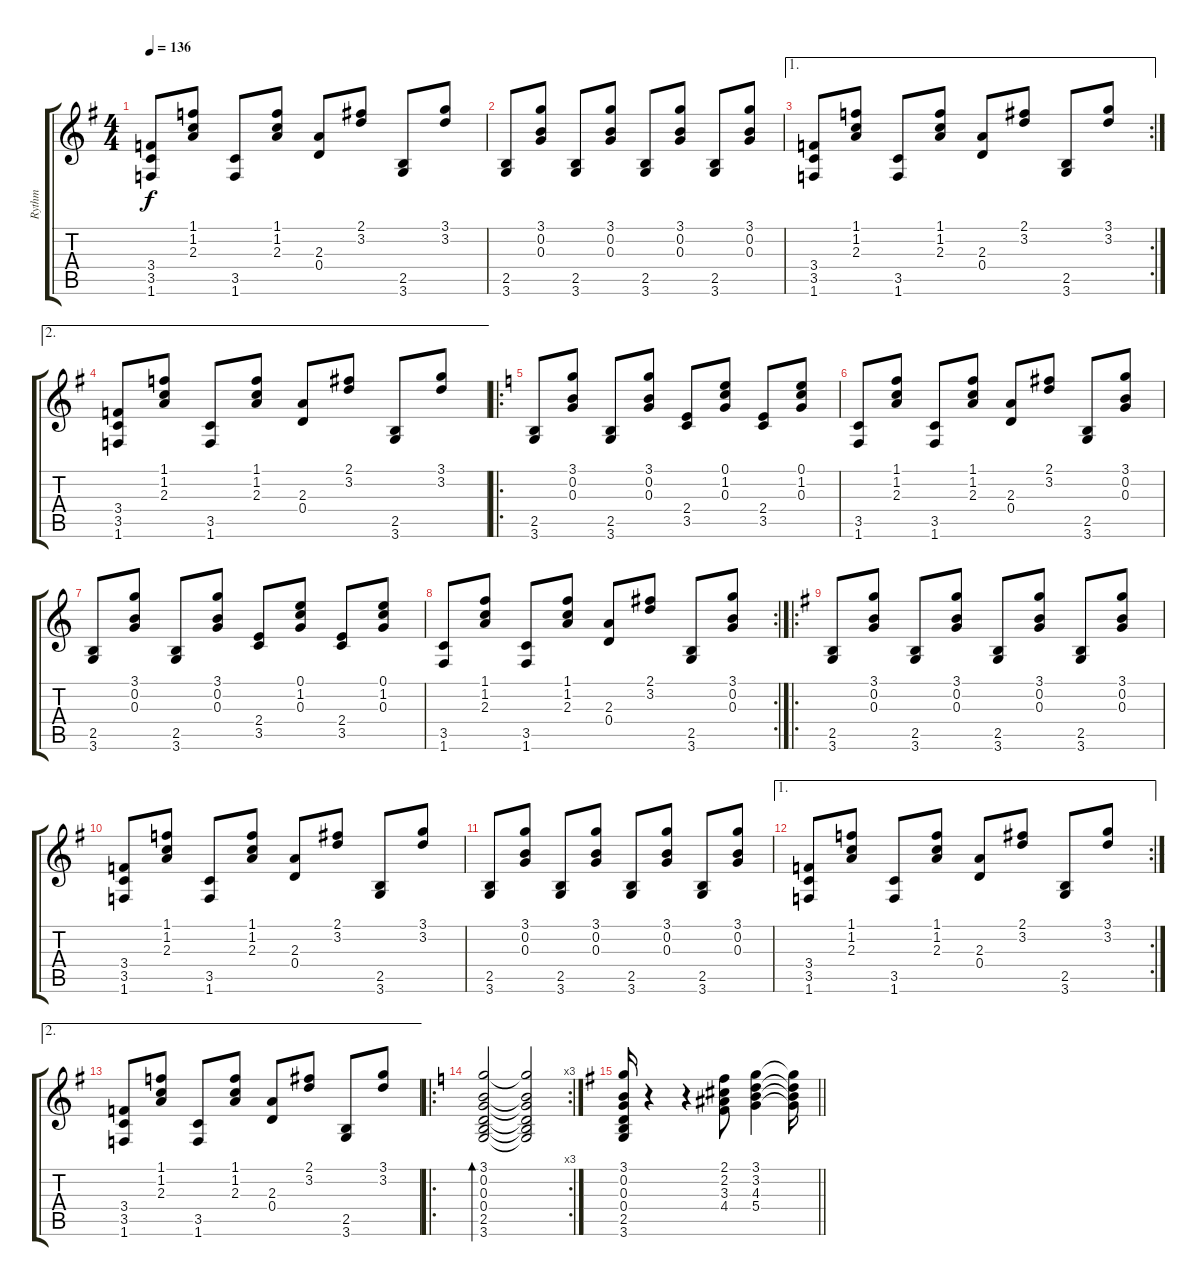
\track ("Rythm" "Rythm") {instrument acousticguitarnylon}
\staff {score tabs}
\tuning (E4 B3 G3 D3 A2 E2) {hide}
\ts (4 4)
\tempo 136
\clef g2
\ks g
(3.4 3.5 1.6).8{dy f} (1.1 1.2 2.3).8 (3.5 1.6).8 (1.1 1.2 2.3).8 (2.3 0.4).8 (2.1 3.2).8 (2.5 3.6).8 (3.1 3.2).8 |
(2.5 3.6).8 (3.1 0.2 0.3).8 (2.5 3.6).8 (3.1 0.2 0.3).8 (2.5 3.6).8 (3.1 0.2 0.3).8 (2.5 3.6).8 (3.1 0.2 0.3).8 |
\ae 1
\rc 2
(3.4 3.5 1.6).8 (1.1 1.2 2.3).8 (3.5 1.6).8 (1.1 1.2 2.3).8 (2.3 0.4).8 (2.1 3.2).8 (2.5 3.6).8 (3.1 3.2).8 |
\ae 2
(3.4 3.5 1.6).8 (1.1 1.2 2.3).8 (3.5 1.6).8 (1.1 1.2 2.3).8 (2.3 0.4).8 (2.1 3.2).8 (2.5 3.6).8 (3.1 3.2).8 |
\ro
\ks c
(2.5 3.6).8 (3.1 0.2 0.3).8 (2.5 3.6).8 (3.1 0.2 0.3).8 (2.4 3.5).8 (0.1 1.2 0.3).8 (2.4 3.5).8 (0.1 1.2 0.3).8 |
(3.5 1.6).8 (1.1 1.2 2.3).8 (3.5 1.6).8 (1.1 1.2 2.3).8 (2.3 0.4).8 (2.1 3.2).8 (2.5 3.6).8 (3.1 0.2 0.3).8 |
(2.5 3.6).8 (3.1 0.2 0.3).8 (2.5 3.6).8 (3.1 0.2 0.3).8 (2.4 3.5).8 (0.1 1.2 0.3).8 (2.4 3.5).8 (0.1 1.2 0.3).8 |
\rc 2
(3.5 1.6).8 (1.1 1.2 2.3).8 (3.5 1.6).8 (1.1 1.2 2.3).8 (2.3 0.4).8 (2.1 3.2).8 (2.5 3.6).8 (3.1 0.2 0.3).8 |
\ro
\ks g
(2.5 3.6).8 (3.1 0.2 0.3).8 (2.5 3.6).8 (3.1 0.2 0.3).8 (2.5 3.6).8 (3.1 0.2 0.3).8 (2.5 3.6).8 (3.1 0.2 0.3).8 |
(3.4 3.5 1.6).8 (1.1 1.2 2.3).8 (3.5 1.6).8 (1.1 1.2 2.3).8 (2.3 0.4).8 (2.1 3.2).8 (2.5 3.6).8 (3.1 3.2).8 |
(2.5 3.6).8 (3.1 0.2 0.3).8 (2.5 3.6).8 (3.1 0.2 0.3).8 (2.5 3.6).8 (3.1 0.2 0.3).8 (2.5 3.6).8 (3.1 0.2 0.3).8 |
\ae 1
\rc 2
(3.4 3.5 1.6).8 (1.1 1.2 2.3).8 (3.5 1.6).8 (1.1 1.2 2.3).8 (2.3 0.4).8 (2.1 3.2).8 (2.5 3.6).8 (3.1 3.2).8 |
\ae 2
(3.4 3.5 1.6).8 (1.1 1.2 2.3).8 (3.5 1.6).8 (1.1 1.2 2.3).8 (2.3 0.4).8 (2.1 3.2).8 (2.5 3.6).8 (3.1 3.2).8 |
\ro
\rc 3
\ks c
(3.1 0.2 0.3 0.4 2.5 3.6).2{bd 120} (3.1{t} 0.2{t} 0.3{t} 0.4{t} 2.5{t} 3.6{t}).2 |
\barLineRight lightlight
\ks g
(3.1 0.2 0.3 0.4 2.5 3.6).16 r.4 r.4 (2.1 2.2 3.3 4.4).8 (3.1 3.2 4.3 5.4).4 (3.1{t} 3.2{t} 4.3{t} 5.4{t}).16
